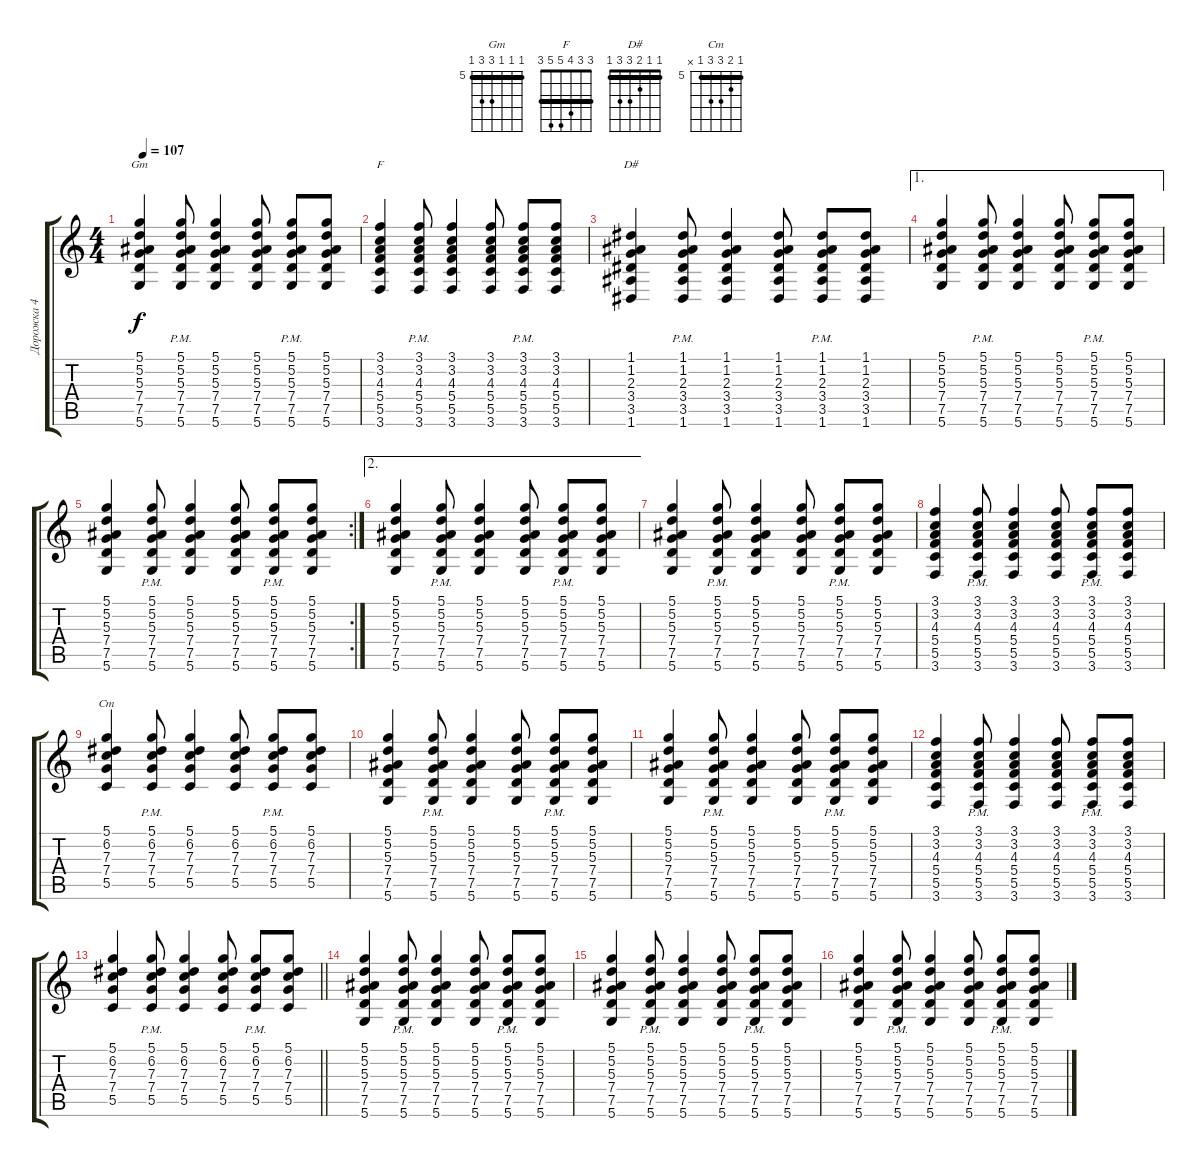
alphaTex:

\track ("Дорожка 4" "Дорожка 4") {instrument acousticguitarsteel}
\staff {score tabs}
\tuning (D4 A3 F3 C3 G2 D2) {hide}
\chord ("Gm" 5 5 5 7 7 5) {firstfret 5 barre 5}
\chord ("F" 3 3 4 5 5 3) {barre 3}
\chord ("D#" 1 1 2 3 3 1) {barre 1}
\chord ("Cm" 5 6 7 7 5 x) {firstfret 5 barre 5}
\ts (4 4)
\tempo 107
\clef g2
\ks c
(5.1 5.2 5.3 7.4 7.5 5.6).4{ch "Gm" dy f} (5.1{pm} 5.2{pm} 5.3{pm} 7.4{pm} 7.5{pm} 5.6{pm}).8 (5.1 5.2 5.3 7.4 7.5 5.6).4 (5.1 5.2 5.3 7.4 7.5 5.6).8 (5.1{pm} 5.2{pm} 5.3{pm} 7.4{pm} 7.5{pm} 5.6{pm}).8 (5.1 5.2 5.3 7.4 7.5 5.6).8 |
(3.1 3.2 4.3 5.4 5.5 3.6).4{ch "F"} (3.1{pm} 3.2{pm} 4.3{pm} 5.4{pm} 5.5{pm} 3.6{pm}).8 (3.1 3.2 4.3 5.4 5.5 3.6).4 (3.1 3.2 4.3 5.4 5.5 3.6).8 (3.1{pm} 3.2{pm} 4.3{pm} 5.4{pm} 5.5{pm} 3.6{pm}).8 (3.1 3.2 4.3 5.4 5.5 3.6).8 |
(1.1 1.2 2.3 3.4 3.5 1.6).4{ch "D#"} (1.1{pm} 1.2{pm} 2.3{pm} 3.4{pm} 3.5{pm} 1.6{pm}).8 (1.1 1.2 2.3 3.4 3.5 1.6).4 (1.1 1.2 2.3 3.4 3.5 1.6).8 (1.1{pm} 1.2{pm} 2.3{pm} 3.4{pm} 3.5{pm} 1.6{pm}).8 (1.1 1.2 2.3 3.4 3.5 1.6).8 |
\ae 1
(5.1 5.2 5.3 7.4 7.5 5.6).4 (5.1{pm} 5.2{pm} 5.3{pm} 7.4{pm} 7.5{pm} 5.6{pm}).8 (5.1 5.2 5.3 7.4 7.5 5.6).4 (5.1 5.2 5.3 7.4 7.5 5.6).8 (5.1{pm} 5.2{pm} 5.3{pm} 7.4{pm} 7.5{pm} 5.6{pm}).8 (5.1 5.2 5.3 7.4 7.5 5.6).8 |
\rc 2
(5.1 5.2 5.3 7.4 7.5 5.6).4 (5.1{pm} 5.2{pm} 5.3{pm} 7.4{pm} 7.5{pm} 5.6{pm}).8 (5.1 5.2 5.3 7.4 7.5 5.6).4 (5.1 5.2 5.3 7.4 7.5 5.6).8 (5.1{pm} 5.2{pm} 5.3{pm} 7.4{pm} 7.5{pm} 5.6{pm}).8 (5.1 5.2 5.3 7.4 7.5 5.6).8 |
\ae 2
(5.1 5.2 5.3 7.4 7.5 5.6).4 (5.1{pm} 5.2{pm} 5.3{pm} 7.4{pm} 7.5{pm} 5.6{pm}).8 (5.1 5.2 5.3 7.4 7.5 5.6).4 (5.1 5.2 5.3 7.4 7.5 5.6).8 (5.1{pm} 5.2{pm} 5.3{pm} 7.4{pm} 7.5{pm} 5.6{pm}).8 (5.1 5.2 5.3 7.4 7.5 5.6).8 |
(5.1 5.2 5.3 7.4 7.5 5.6).4 (5.1{pm} 5.2{pm} 5.3{pm} 7.4{pm} 7.5{pm} 5.6{pm}).8 (5.1 5.2 5.3 7.4 7.5 5.6).4 (5.1 5.2 5.3 7.4 7.5 5.6).8 (5.1{pm} 5.2{pm} 5.3{pm} 7.4{pm} 7.5{pm} 5.6{pm}).8 (5.1 5.2 5.3 7.4 7.5 5.6).8 |
(3.1 3.2 4.3 5.4 5.5 3.6).4 (3.1{pm} 3.2{pm} 4.3{pm} 5.4{pm} 5.5{pm} 3.6{pm}).8 (3.1 3.2 4.3 5.4 5.5 3.6).4 (3.1 3.2 4.3 5.4 5.5 3.6).8 (3.1{pm} 3.2{pm} 4.3{pm} 5.4{pm} 5.5{pm} 3.6{pm}).8 (3.1 3.2 4.3 5.4 5.5 3.6).8 |
(5.1 6.2 7.3 7.4 5.5).4{ch "Cm"} (5.1{pm} 6.2{pm} 7.3{pm} 7.4{pm} 5.5{pm}).8 (5.1 6.2 7.3 7.4 5.5).4 (5.1 6.2 7.3 7.4 5.5).8 (5.1{pm} 6.2{pm} 7.3{pm} 7.4{pm} 5.5{pm}).8 (5.1 6.2 7.3 7.4 5.5).8 |
(5.1 5.2 5.3 7.4 7.5 5.6).4 (5.1{pm} 5.2{pm} 5.3{pm} 7.4{pm} 7.5{pm} 5.6{pm}).8 (5.1 5.2 5.3 7.4 7.5 5.6).4 (5.1 5.2 5.3 7.4 7.5 5.6).8 (5.1{pm} 5.2{pm} 5.3{pm} 7.4{pm} 7.5{pm} 5.6{pm}).8 (5.1 5.2 5.3 7.4 7.5 5.6).8 |
(5.1 5.2 5.3 7.4 7.5 5.6).4 (5.1{pm} 5.2{pm} 5.3{pm} 7.4{pm} 7.5{pm} 5.6{pm}).8 (5.1 5.2 5.3 7.4 7.5 5.6).4 (5.1 5.2 5.3 7.4 7.5 5.6).8 (5.1{pm} 5.2{pm} 5.3{pm} 7.4{pm} 7.5{pm} 5.6{pm}).8 (5.1 5.2 5.3 7.4 7.5 5.6).8 |
(3.1 3.2 4.3 5.4 5.5 3.6).4 (3.1{pm} 3.2{pm} 4.3{pm} 5.4{pm} 5.5{pm} 3.6{pm}).8 (3.1 3.2 4.3 5.4 5.5 3.6).4 (3.1 3.2 4.3 5.4 5.5 3.6).8 (3.1{pm} 3.2{pm} 4.3{pm} 5.4{pm} 5.5{pm} 3.6{pm}).8 (3.1 3.2 4.3 5.4 5.5 3.6).8 |
\barLineRight lightlight
(5.1 6.2 7.3 7.4 5.5).4 (5.1{pm} 6.2{pm} 7.3{pm} 7.4{pm} 5.5{pm}).8 (5.1 6.2 7.3 7.4 5.5).4 (5.1 6.2 7.3 7.4 5.5).8 (5.1{pm} 6.2{pm} 7.3{pm} 7.4{pm} 5.5{pm}).8 (5.1 6.2 7.3 7.4 5.5).8 |
(5.1 5.2 5.3 7.4 7.5 5.6).4 (5.1{pm} 5.2{pm} 5.3{pm} 7.4{pm} 7.5{pm} 5.6{pm}).8 (5.1 5.2 5.3 7.4 7.5 5.6).4 (5.1 5.2 5.3 7.4 7.5 5.6).8 (5.1{pm} 5.2{pm} 5.3{pm} 7.4{pm} 7.5{pm} 5.6{pm}).8 (5.1 5.2 5.3 7.4 7.5 5.6).8 |
(5.1 5.2 5.3 7.4 7.5 5.6).4 (5.1{pm} 5.2{pm} 5.3{pm} 7.4{pm} 7.5{pm} 5.6{pm}).8 (5.1 5.2 5.3 7.4 7.5 5.6).4 (5.1 5.2 5.3 7.4 7.5 5.6).8 (5.1{pm} 5.2{pm} 5.3{pm} 7.4{pm} 7.5{pm} 5.6{pm}).8 (5.1 5.2 5.3 7.4 7.5 5.6).8 |
(5.1 5.2 5.3 7.4 7.5 5.6).4 (5.1{pm} 5.2{pm} 5.3{pm} 7.4{pm} 7.5{pm} 5.6{pm}).8 (5.1 5.2 5.3 7.4 7.5 5.6).4 (5.1 5.2 5.3 7.4 7.5 5.6).8 (5.1{pm} 5.2{pm} 5.3{pm} 7.4{pm} 7.5{pm} 5.6{pm}).8 (5.1 5.2 5.3 7.4 7.5 5.6).8
